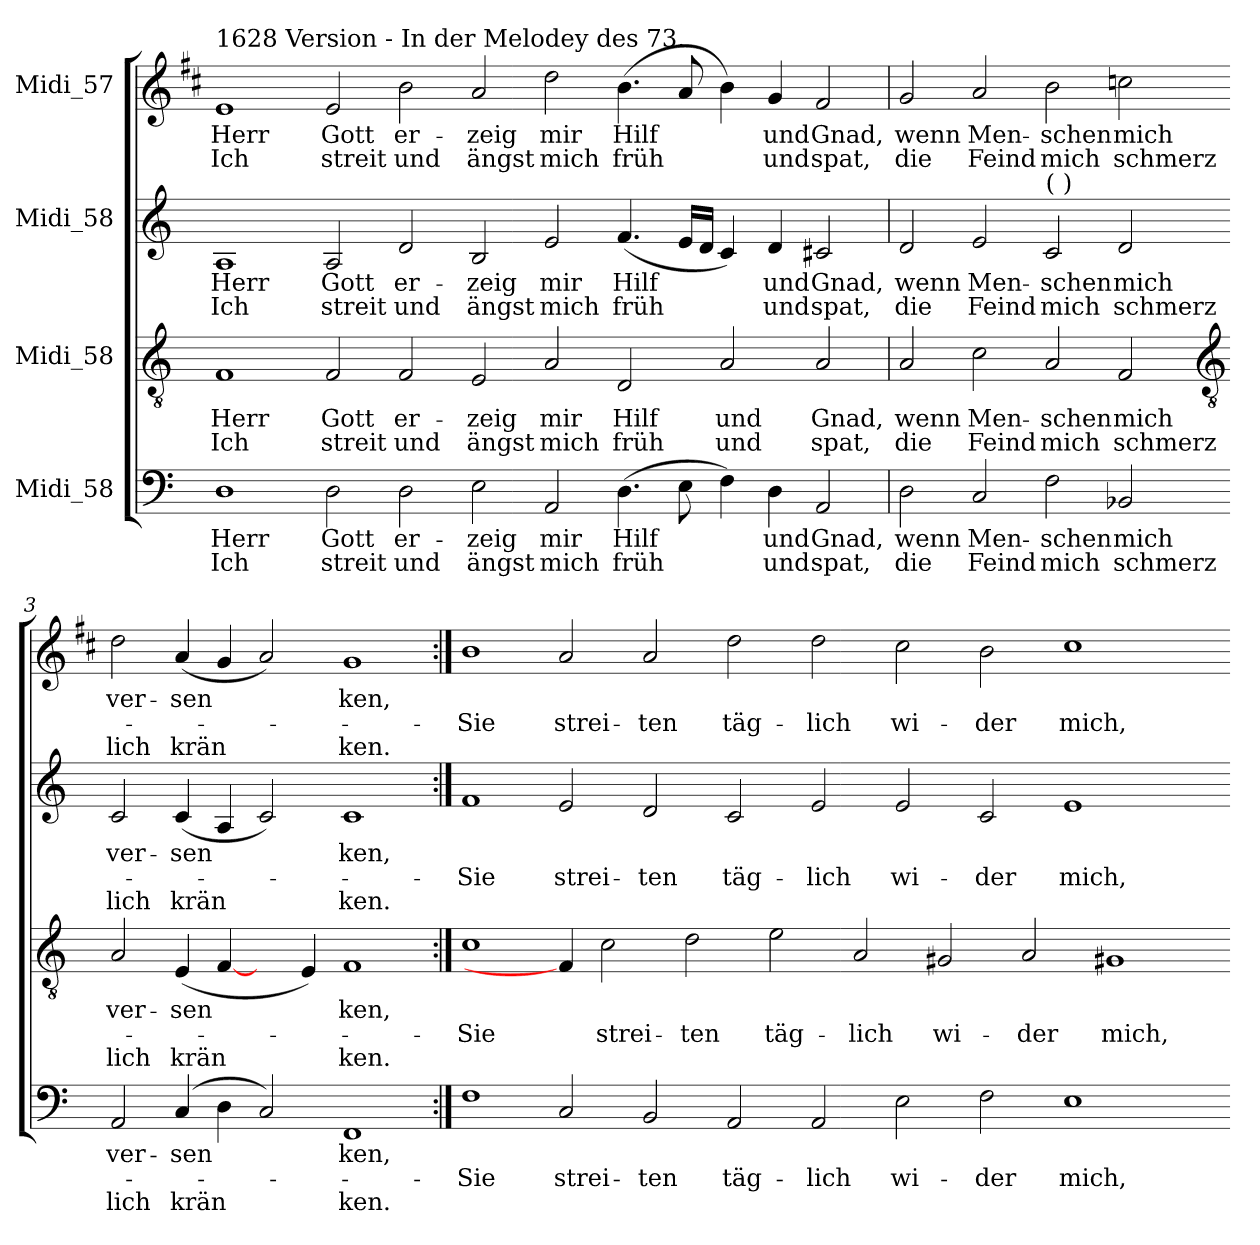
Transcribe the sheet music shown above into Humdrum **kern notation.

**kern	**text	**text	**text	**kern	**text	**text	**text	**kern	**text	**text	**text	**kern	**text	**text	**text
*part4	*part4	*part4	*part4	*part3	*part3	*part3	*part3	*part2	*part2	*part2	*part2	*part1	*part1	*part1	*part1
*staff4	*staff4	*staff4	*staff4	*staff3	*staff3	*staff3	*staff3	*staff2	*staff2	*staff2	*staff2	*staff1	*staff1	*staff1	*staff1
*I"Midi_58	*	*	*	*I"Midi_58	*	*	*	*I"Midi_58	*	*	*	*I"Midi_57	*	*	*
*clefF4	*	*	*	*clefGv2	*	*	*	*clefG2	*	*	*	*clefG2	*	*	*
*	*	*	*	*	*	*	*	*	*	*	*	*ITrd1c2	*	*	*
*k[]	*	*	*	*k[]	*	*	*	*k[]	*	*	*	*k[]	*	*	*
*C:	*	*	*	*C:	*	*	*	*C:	*	*	*	*C:	*	*	*
=1	=1	=1	=1	=1	=1	=1	=1	=1	=1	=1	=1	=1	=1	=1	=1
!	!	!	!	!	!	!	!	!	!	!	!	!LO:TX:a:t=1628 Version - In der Melodey des 73.	!	!	!
!	!LO:LY:b	!LO:LY:b	!	!	!LO:LY:b	!LO:LY:b	!	!	!LO:LY:b	!LO:LY:b	!	!	!LO:LY:b	!LO:LY:b	!
1D	Herr	Ich	.	1F	Herr	Ich	.	1A	Herr	Ich	.	1d	Herr	Ich	.
!	!LO:LY:b	!LO:LY:b	!	!	!LO:LY:b	!LO:LY:b	!	!	!LO:LY:b	!LO:LY:b	!	!	!LO:LY:b	!LO:LY:b	!
2D	Gott	streit	.	2F	Gott	streit	.	2A	Gott	streit	.	2d	Gott	streit	.
!	!LO:LY:b	!LO:LY:b	!	!	!LO:LY:b	!LO:LY:b	!	!	!LO:LY:b	!LO:LY:b	!	!	!LO:LY:b	!LO:LY:b	!
2D	er-	-und	.	2F	er-	-und	.	2d	er-	-und	.	2a	er-	-und	.
!	!LO:LY:b	!LO:LY:b	!	!	!LO:LY:b	!LO:LY:b	!	!	!LO:LY:b	!LO:LY:b	!	!	!LO:LY:b	!LO:LY:b	!
2E	zeig	ängst	.	2E	zeig	ängst	.	2B	zeig	ängst	.	2g	zeig	ängst	.
!	!LO:LY:b	!LO:LY:b	!	!	!LO:LY:b	!LO:LY:b	!	!	!LO:LY:b	!LO:LY:b	!	!	!LO:LY:b	!LO:LY:b	!
2AA	mir	mich	.	2A	mir	mich	.	2e	mir	mich	.	2cc	mir	mich	.
!	!LO:LY:b	!LO:LY:b	!	!	!LO:LY:b	!LO:LY:b	!	!	!LO:LY:b	!LO:LY:b	!	!	!LO:LY:b	!LO:LY:b	!
(>4.D	Hilf	früh	.	2D	Hilf	früh	.	(<4.f	Hilf	früh	.	(<4.a	Hilf	früh	.
8E	.	.	.	.	.	.	.	16eLL	.	.	.	8g	.	.	.
.	.	.	.	.	.	.	.	16dJJ	.	.	.	.	.	.	.
!	!	!	!	!	!LO:LY:b	!LO:LY:b	!	!	!	!	!	!	!	!	!
4F)	.	.	.	2A	und	und	.	4c)	.	.	.	4a)	.	.	.
!	!LO:LY:b	!LO:LY:b	!	!	!	!	!	!	!LO:LY:b	!LO:LY:b	!	!	!LO:LY:b	!LO:LY:b	!
4D	und	und	.	.	.	.	.	4d	und	und	.	4f	und	und	.
!	!LO:LY:b	!LO:LY:b	!	!	!LO:LY:b	!LO:LY:b	!	!	!LO:LY:b	!LO:LY:b	!	!	!LO:LY:b	!LO:LY:b	!
2AA	Gnad,	spat,	.	2A	Gnad,	spat,	.	2c#X	Gnad,	spat,	.	2e	Gnad,	spat,	.
=2	=2	=2	=2	=2	=2	=2	=2	=2	=2	=2	=2	=2	=2	=2	=2
!	!LO:LY:b	!LO:LY:b	!	!	!LO:LY:b	!LO:LY:b	!	!	!LO:LY:b	!LO:LY:b	!	!	!LO:LY:b	!LO:LY:b	!
2D	wenn	die	.	2A	wenn	die	.	2d	wenn	die	.	2f	wenn	die	.
!	!LO:LY:b	!LO:LY:b	!	!	!LO:LY:b	!LO:LY:b	!	!	!LO:LY:b	!LO:LY:b	!	!	!LO:LY:b	!LO:LY:b	!
2C	Men-	-Feind	.	2c	Men-	-Feind	.	2e	Men-	-Feind	.	2g	Men-	-Feind	.
!	!	!	!	!	!	!	!	!LO:TX:a:t=(  )	!	!	!	!	!	!	!
!	!LO:LY:b	!LO:LY:b	!	!	!LO:LY:b	!LO:LY:b	!	!	!LO:LY:b	!LO:LY:b	!	!	!LO:LY:b	!LO:LY:b	!
2F	schen	mich	.	2A	schen	mich	.	2c	schen	mich	.	2a	schen	mich	.
!	!LO:LY:b	!LO:LY:b	!	!	!LO:LY:b	!LO:LY:b	!	!	!LO:LY:b	!LO:LY:b	!	!	!LO:LY:b	!LO:LY:b	!
2BB-X	mich	schmerz-	.	2F	mich	schmerz-	.	2d	mich	schmerz-	.	2b-X	mich	schmerz-	.
!!LO:LB:g=z
=3-	=3-	=3-	=3-	=3-	=3-	=3-	=3-	=3-	=3-	=3-	=3-	=3-	=3-	=3-	=3-
*	*	*	*	*clefGv2	*	*	*	*	*	*	*	*	*	*	*
!	!LO:LY:b	!	!LO:LY:b	!	!LO:LY:b	!	!LO:LY:b	!	!LO:LY:b	!	!LO:LY:b	!	!LO:LY:b	!	!LO:LY:b
2AA	-ver-	.	-lich	2A	-ver-	.	-lich	2c	-ver-	.	-lich	2cc	-ver-	.	-lich
!	!LO:LY:b	!	!LO:LY:b	!	!LO:LY:b	!	!LO:LY:b	!	!LO:LY:b	!	!LO:LY:b	!	!LO:LY:b	!	!LO:LY:b
(>4C	sen	.	krän	(<4E	sen	.	krän	(<4c	sen	.	krän	(<4g	sen	.	krän
4D	.	.	.	[4F	.	.	.	4A	.	.	.	4f	.	.	.
2C)	.	.	.	4ryy	.	.	.	2c)	.	.	.	2g)	.	.	.
.	.	.	.	4E)	.	.	.	.	.	.	.	.	.	.	.
!	!LO:LY:b	!	!LO:LY:b	!	!LO:LY:b	!	!LO:LY:b	!	!LO:LY:b	!	!LO:LY:b	!	!LO:LY:b	!	!LO:LY:b
1FF	ken,	.	ken.	1F	ken,	.	ken.	1c	ken,	.	ken.	1f	ken,	.	ken.
=4:|!	=4:|!	=4:|!	=4:|!	=4:|!	=4:|!	=4:|!	=4:|!	=4:|!	=4:|!	=4:|!	=4:|!	=4:|!	=4:|!	=4:|!	=4:|!
!	!	!LO:LY:b	!	!	!	!LO:LY:b	!	!	!	!LO:LY:b	!	!	!	!LO:LY:b	!
1F	.	Sie	.	1c	.	Sie	.	1f	.	Sie	.	1a	.	Sie	.
!	!	!LO:LY:b	!	!	!	!	!	!	!	!LO:LY:b	!	!	!	!LO:LY:b	!
2C	.	strei-	.	4F]	.	.	.	2e	.	strei-	.	2g	.	strei-	.
!	!	!	!	!	!	!LO:LY:b	!	!	!	!	!	!	!	!	!
.	.	.	.	2c	.	strei-	.	.	.	.	.	.	.	.	.
!	!	!LO:LY:b	!	!	!	!	!	!	!	!LO:LY:b	!	!	!	!LO:LY:b	!
2BB	.	-ten	.	.	.	.	.	2d	.	-ten	.	2g	.	-ten	.
!	!	!	!	!	!	!LO:LY:b	!	!	!	!	!	!	!	!	!
.	.	.	.	2d	.	-ten	.	.	.	.	.	.	.	.	.
!	!	!LO:LY:b	!	!	!	!	!	!	!	!LO:LY:b	!	!	!	!LO:LY:b	!
2AA	.	täg-	.	.	.	.	.	2c	.	täg-	.	2cc	.	täg-	.
!	!	!	!	!	!	!LO:LY:b	!	!	!	!	!	!	!	!	!
.	.	.	.	2e	.	täg-	.	.	.	.	.	.	.	.	.
!	!	!LO:LY:b	!	!	!	!	!	!	!	!LO:LY:b	!	!	!	!LO:LY:b	!
2AA	.	-lich	.	.	.	.	.	2e	.	-lich	.	2cc	.	-lich	.
!	!	!	!	!	!	!LO:LY:b	!	!	!	!	!	!	!	!	!
.	.	.	.	2A	.	-lich	.	.	.	.	.	.	.	.	.
!	!	!LO:LY:b	!	!	!	!	!	!	!	!LO:LY:b	!	!	!	!LO:LY:b	!
2E	.	wi-	.	.	.	.	.	2e	.	wi-	.	2b	.	wi-	.
!	!	!	!	!	!	!LO:LY:b	!	!	!	!	!	!	!	!	!
.	.	.	.	2G#X	.	wi-	.	.	.	.	.	.	.	.	.
!	!	!LO:LY:b	!	!	!	!	!	!	!	!LO:LY:b	!	!	!	!LO:LY:b	!
2F	.	-der	.	.	.	.	.	2c	.	-der	.	2a	.	-der	.
!	!	!	!	!	!	!LO:LY:b	!	!	!	!	!	!	!	!	!
.	.	.	.	2A	.	-der	.	.	.	.	.	.	.	.	.
!	!	!LO:LY:b	!	!	!	!	!	!	!	!LO:LY:b	!	!	!	!LO:LY:b	!
1E	.	mich,	.	.	.	.	.	1e	.	mich,	.	1b	.	mich,	.
!	!	!	!	!	!	!LO:LY:b	!	!	!	!	!	!	!	!	!
.	.	.	.	1G#X	.	mich,	.	.	.	.	.	.	.	.	.
4ryy	.	.	.	.	.	.	.	4ryy	.	.	.	4ryy	.	.	.
=-	=-	=-	=-	=-	=-	=-	=-	=-	=-	=-	=-	=-	=-	=-	=-
*-	*-	*-	*-	*-	*-	*-	*-	*-	*-	*-	*-	*-	*-	*-	*-
